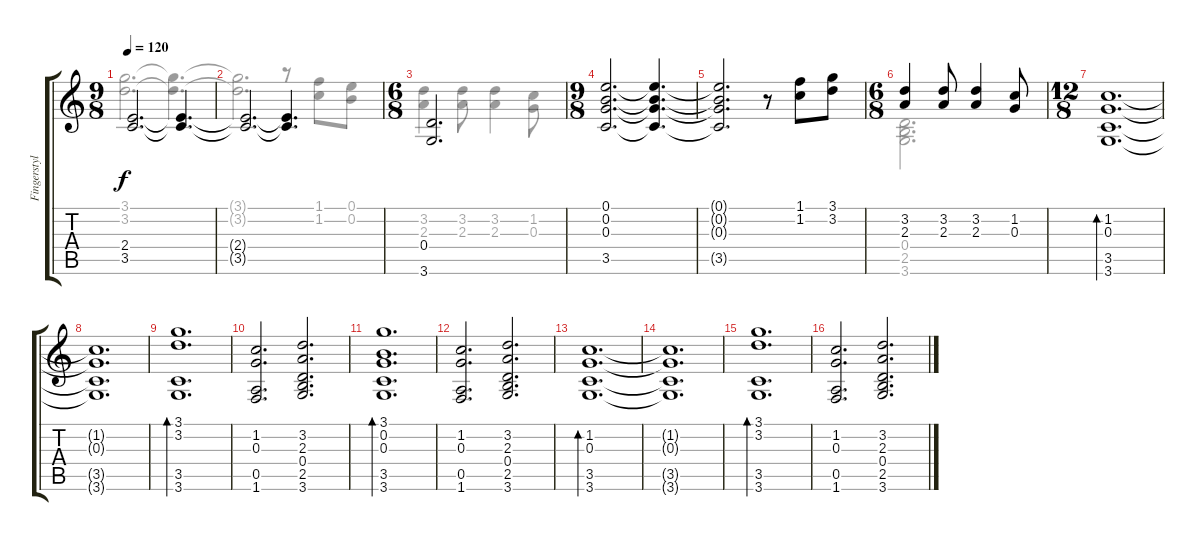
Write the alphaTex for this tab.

\track ("Fingerstyle guitar" "Fingerstyl") {instrument acousticguitarnylon}
\staff {score tabs}
\tuning (E4 B3 G3 D3 A2 E2) {hide}
\voice
\ts (9 8)
\tempo 120
\clef g2
\ks c
(2.4 3.5).2{d dy f} (2.4{t} 3.5{t}).4{d} |
(2.4{t} 3.5{t}).2{d} (2.4{t} 3.5{t}).4{d} |
\ts (6 8)
(0.4 3.6).2{d} |
\ts (9 8)
(0.1 0.2 0.3 3.5).2{d} (0.1{t} 0.2{t} 0.3{t} 3.5{t}).4{d} |
(0.1{t} 0.2{t} 0.3{t} 3.5{t}).2{d} r.8 (1.1 1.2).8 (3.1 3.2).8 |
\ts (6 8)
(3.2 2.3).4 (3.2 2.3).8 (3.2 2.3).4 (1.2 0.3).8 |
\ts (12 8)
(1.2 0.3 3.5 3.6).1{d bd 480} |
(1.2{t} 0.3{t} 3.5{t} 3.6{t}).1{d} |
(3.1 3.2 3.5 3.6).1{d bd 480} |
(1.2 0.3 0.5 1.6).2{d} (3.2 2.3 0.4 2.5 3.6).2{d} |
(3.1 0.2 0.3 3.5 3.6).1{d bd 480} |
(1.2 0.3 0.5 1.6).2{d} (3.2 2.3 0.4 2.5 3.6).2{d} |
(1.2 0.3 3.5 3.6).1{d bd 480} |
(1.2{t} 0.3{t} 3.5{t} 3.6{t}).1{d} |
(3.1 3.2 3.5 3.6).1{d bd 480} |
(1.2 0.3 0.5 1.6).2{d} (3.2 2.3 0.4 2.5 3.6).2{d}
\voice
\clef g2
\ottava regular
\simile none
\ks c
(3.1 3.2).2{d dy f} (3.1{t} 3.2{t}).4{d} |
(3.1{t} 3.2{t}).2{d} r.8 (1.1 1.2).8 (0.1 0.2).8 |
(3.2 2.3).4 (3.2 2.3).8 (3.2 2.3).4 (1.2 0.3).8 |
|
|
(0.4 2.5 3.6).2{d} |
|
|
|
|
|
|
|
|
|
